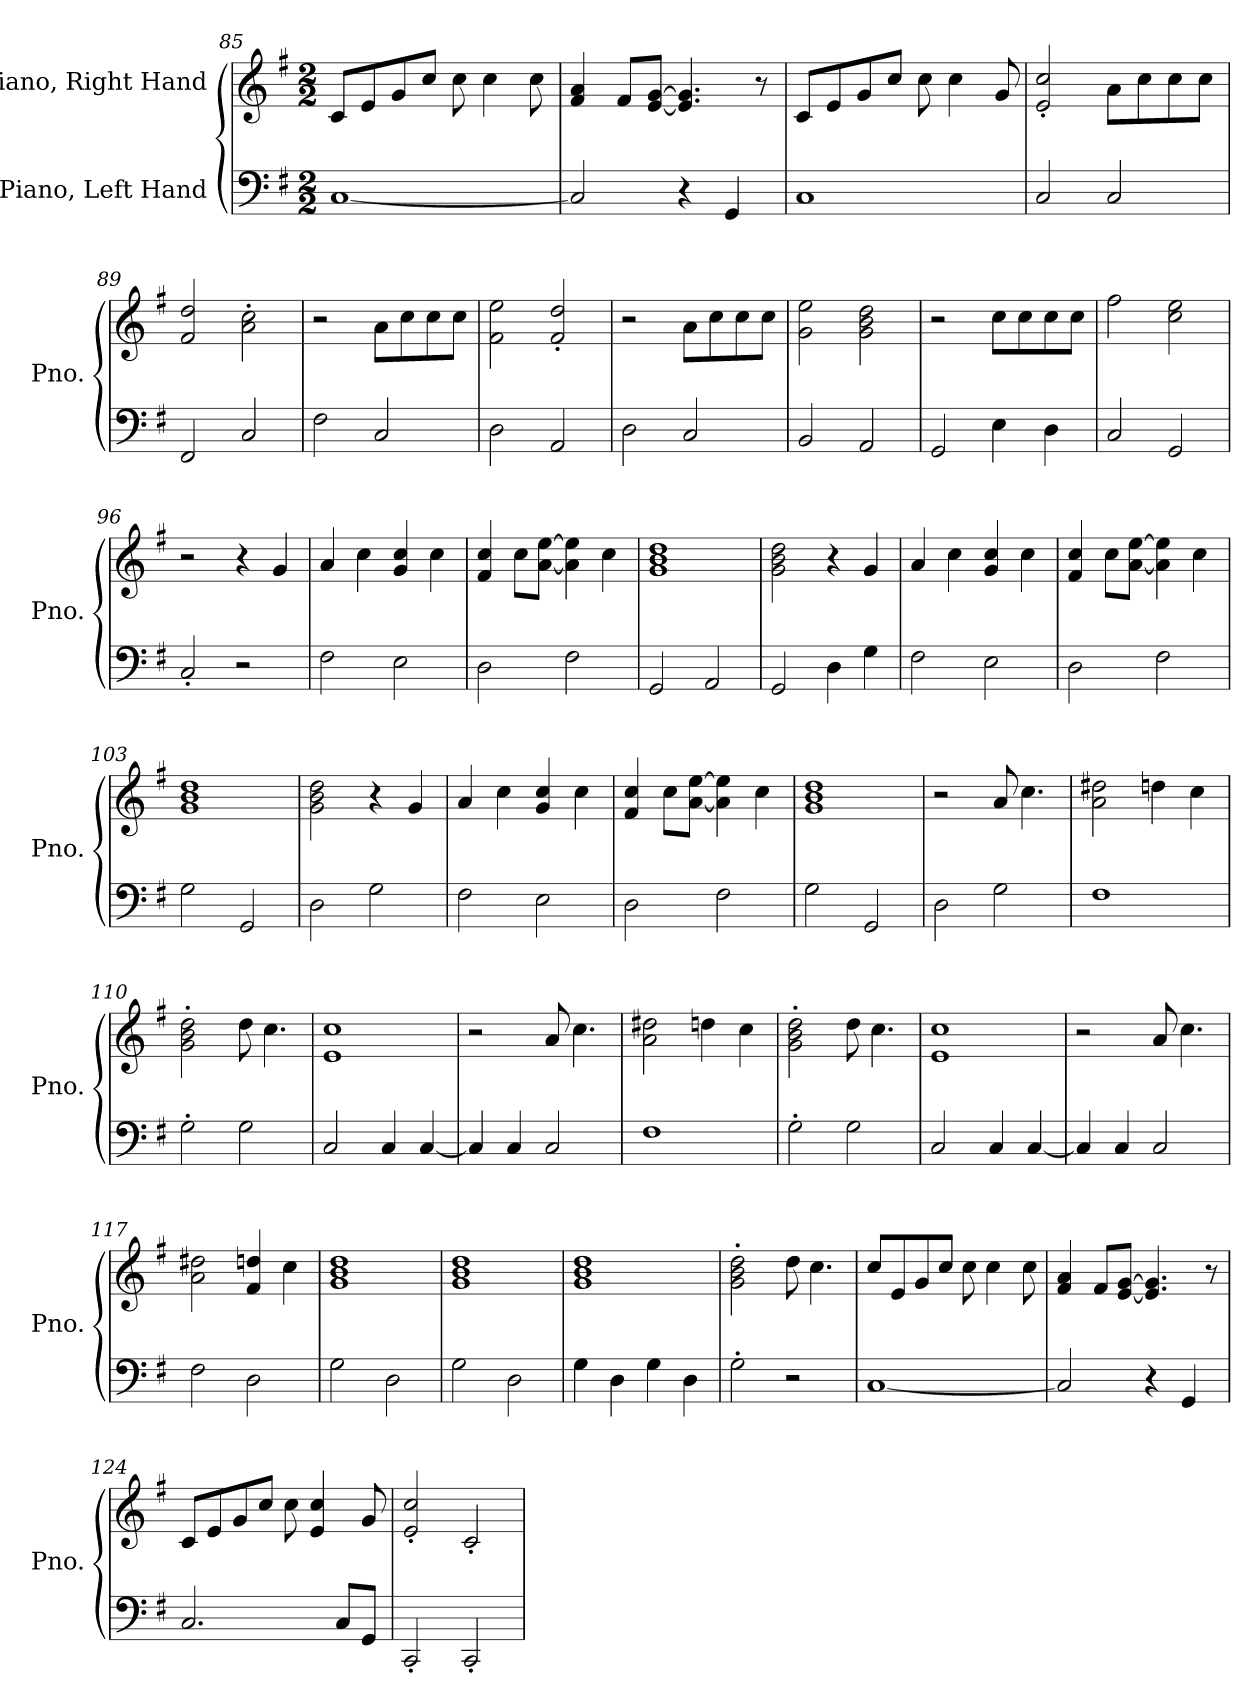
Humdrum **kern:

**kern	**kern
*part2	*part1
*staff2	*staff1
*I"Piano, Left Hand	*I"Piano, Right Hand
*I'Pno.	*I'Pno.
*clefF4	*clefG2
*k[f#]	*k[f#]
*M2/2	*M2/2
=85	=85
[1C	8c/L
.	8e/
.	8g/
.	8cc/J
.	8cc\
.	4cc\
.	8cc\
=86	=86
2C/]	4f#/ 4a/
.	8f#/L
.	[8e/ [8g/J
4r	4.e/] 4.g/]
4GG/	.
.	8r
!!LO:PB:g=z
=87	=87
1C	8c/L
.	8e/
.	8g/
.	8cc/J
.	8cc\
.	4cc\
.	8g/
=88	=88
2C/	2e/' 2cc/'
2C/	8a\L
.	8cc\
.	8cc\
.	8cc\J
=89	=89
2FF#/	2f#/ 2dd/
2C/	2a\' 2cc\'
=90	=90
2F#\	2r
2C/	8a\L
.	8cc\
.	8cc\
.	8cc\J
=91	=91
2D\	2f#\ 2ee\
2AA/	2f#/' 2dd/'
=92	=92
2D\	2r
2C/	8a\L
.	8cc\
.	8cc\
.	8cc\J
=93	=93
2BB/	2g\ 2ee\
2AA/	2g\ 2b\ 2dd\
=94	=94
2GG/	2r
4E\	8cc\L
.	8cc\
4D\	8cc\
.	8cc\J
!!LO:LB:g=z
=95	=95
2C/	2ff#\
2GG/	2cc\ 2ee\
=96	=96
2C'/	2r
2r	4r
.	4g/
=97	=97
2F#\	4a/
.	4cc\
2E\	4g/ 4cc/
.	4cc\
=98	=98
2D\	4f#/ 4cc/
.	8cc\L
.	[8a\ [8ee\J
2F#\	4a\] 4ee\]
.	4cc\
=99	=99
2GG/	1g 1b 1dd
2AA/	.
=100	=100
2GG/	2g\ 2b\ 2dd\
4D\	4r
4G\	4g/
=101	=101
2F#\	4a/
.	4cc\
2E\	4g/ 4cc/
.	4cc\
=102	=102
2D\	4f#/ 4cc/
.	8cc\L
.	[8a\ [8ee\J
2F#\	4a\] 4ee\]
.	4cc\
=103	=103
2G\	1g 1b 1dd
2GG/	.
!!LO:LB:g=z
=104	=104
2D\	2g\ 2b\ 2dd\
2G\	4r
.	4g/
=105	=105
2F#\	4a/
.	4cc\
2E\	4g/ 4cc/
.	4cc\
=106	=106
2D\	4f#/ 4cc/
.	8cc\L
.	[8a\ [8ee\J
2F#\	4a\] 4ee\]
.	4cc\
=107	=107
2G\	1g 1b 1dd
2GG/	.
=108	=108
2D\	2r
2G\	8a/
.	4.cc\
=109	=109
1F#	2a\ 2dd#X\
.	4ddn\
.	4cc\
=110	=110
2G'\	2g\' 2b\' 2dd\'
2G\	8dd\
.	4.cc\
=111	=111
2C/	1e 1cc
4C/	.
[4C/	.
=112	=112
4C/]	2r
4C/	.
2C/	8a/
.	4.cc\
!!LO:LB:g=z
=113	=113
1F#	2a\ 2dd#X\
.	4ddn\
.	4cc\
=114	=114
2G'\	2g\' 2b\' 2dd\'
2G\	8dd\
.	4.cc\
=115	=115
2C/	1e 1cc
4C/	.
[4C/	.
=116	=116
4C/]	2r
4C/	.
2C/	8a/
.	4.cc\
=117	=117
2F#\	2a\ 2dd#X\
2D\	4f#/ 4ddn/
.	4cc\
=118	=118
2G\	1g 1b 1dd
2D\	.
=119	=119
2G\	1g 1b 1dd
2D\	.
=120	=120
4G\	1g 1b 1dd
4D\	.
4G\	.
4D\	.
=121	=121
2G'\	2g\' 2b\' 2dd\'
2r	8dd\
.	4.cc\
!!LO:LB:g=z
=122	=122
[1C	8cc/L
.	8e/
.	8g/
.	8cc/J
.	8cc\
.	4cc\
.	8cc\
=123	=123
2C/]	4f#/ 4a/
.	8f#/L
.	[8e/ [8g/J
4r	4.e/] 4.g/]
4GG/	.
.	8r
=124	=124
2.C/	8c/L
.	8e/
.	8g/
.	8cc/J
.	8cc\
.	4e/ 4cc/
8C/L	.
8GG/J	8g/
=125	=125
2CC'/	2e/' 2cc/'
2CC'/	2c'/
=	=
*-	*-
